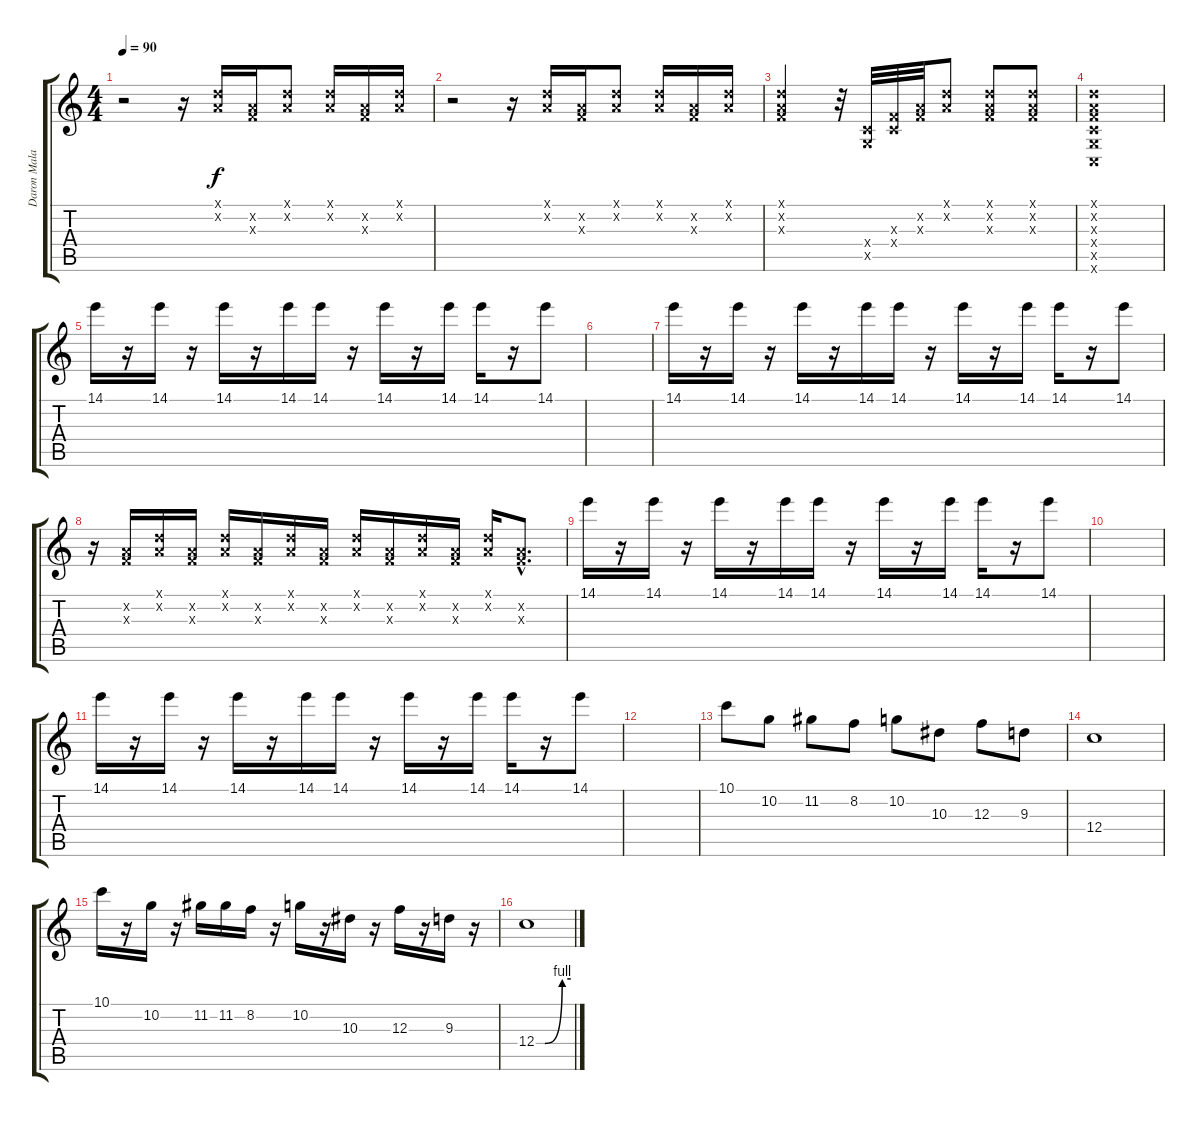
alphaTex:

\track ("Daron Malakian" "Daron Mala") {instrument distortionguitar}
\staff {score tabs}
\tuning (D4 A3 F3 C3 G2 C2) {hide}
\ts (4 4)
\tempo 90
\clef g2
\ks c
r.2{dy f instrument distortionguitar} r.16 (0.1{x} 0.2{x}).16 (0.2{x} 0.3{x}).16 (0.1{x} 0.2{x}).8 (0.1{x} 0.2{x}).16 (0.2{x} 0.3{x}).16 (0.1{x} 0.2{x}).16 |
r.2 r.16 (0.1{x} 0.2{x}).16 (0.2{x} 0.3{x}).16 (0.1{x} 0.2{x}).8 (0.1{x} 0.2{x}).16 (0.2{x} 0.3{x}).16 (0.1{x} 0.2{x}).16 |
(0.1{x} 0.2{x} 0.3{x}).2 r.32 (0.4{x} 0.5{x}).32 (0.3{x} 0.4{x}).32 (0.2{x} 0.3{x}).32 (0.1{x} 0.2{x}).8 (0.1{x} 0.2{x} 0.3{x}).8 (0.1{x} 0.2{x} 0.3{x}).8 |
(0.1{x} 0.2{x} 0.3{x} 0.4{x} 0.5{x} 0.6{x}).1 |
14.1.16 r.16 14.1.16 r.16 14.1.16 r.16 14.1.16 14.1.16 r.16 14.1.16 r.16 14.1.16 14.1.16 r.16 14.1.8 |
|
14.1.16 r.16 14.1.16 r.16 14.1.16 r.16 14.1.16 14.1.16 r.16 14.1.16 r.16 14.1.16 14.1.16 r.16 14.1.8 |
r.16 (0.2{x} 0.3{x}).16 (0.1{x} 0.2{x}).16 (0.2{x} 0.3{x}).16 (0.1{x} 0.2{x}).16 (0.2{x} 0.3{x}).16 (0.1{x} 0.2{x}).16 (0.2{x} 0.3{x}).16 (0.1{x} 0.2{x}).16 (0.2{x} 0.3{x}).16 (0.1{x} 0.2{x}).16 (0.2{x} 0.3{x}).16 (0.1{x} 0.2{x}).16 (0.2{hac x} 0.3{hac x}).8{d} |
14.1.16 r.16 14.1.16 r.16 14.1.16 r.16 14.1.16 14.1.16 r.16 14.1.16 r.16 14.1.16 14.1.16 r.16 14.1.8 |
|
14.1.16 r.16 14.1.16 r.16 14.1.16 r.16 14.1.16 14.1.16 r.16 14.1.16 r.16 14.1.16 14.1.16 r.16 14.1.8 |
|
10.1.8 10.2.8 11.2.8 8.2.8 10.2.8 10.3.8 12.3.8 9.3.8 |
12.4.1 |
10.1.16 r.16 10.2.16 r.16 11.2.16 11.2.16 8.2.16 r.16 10.2.16 r.16 10.3.16 r.16 12.3.16 r.16 9.3.16 r.16 |
12.4{be (custom 0 0 15 0 45 4 60 4)}.1
